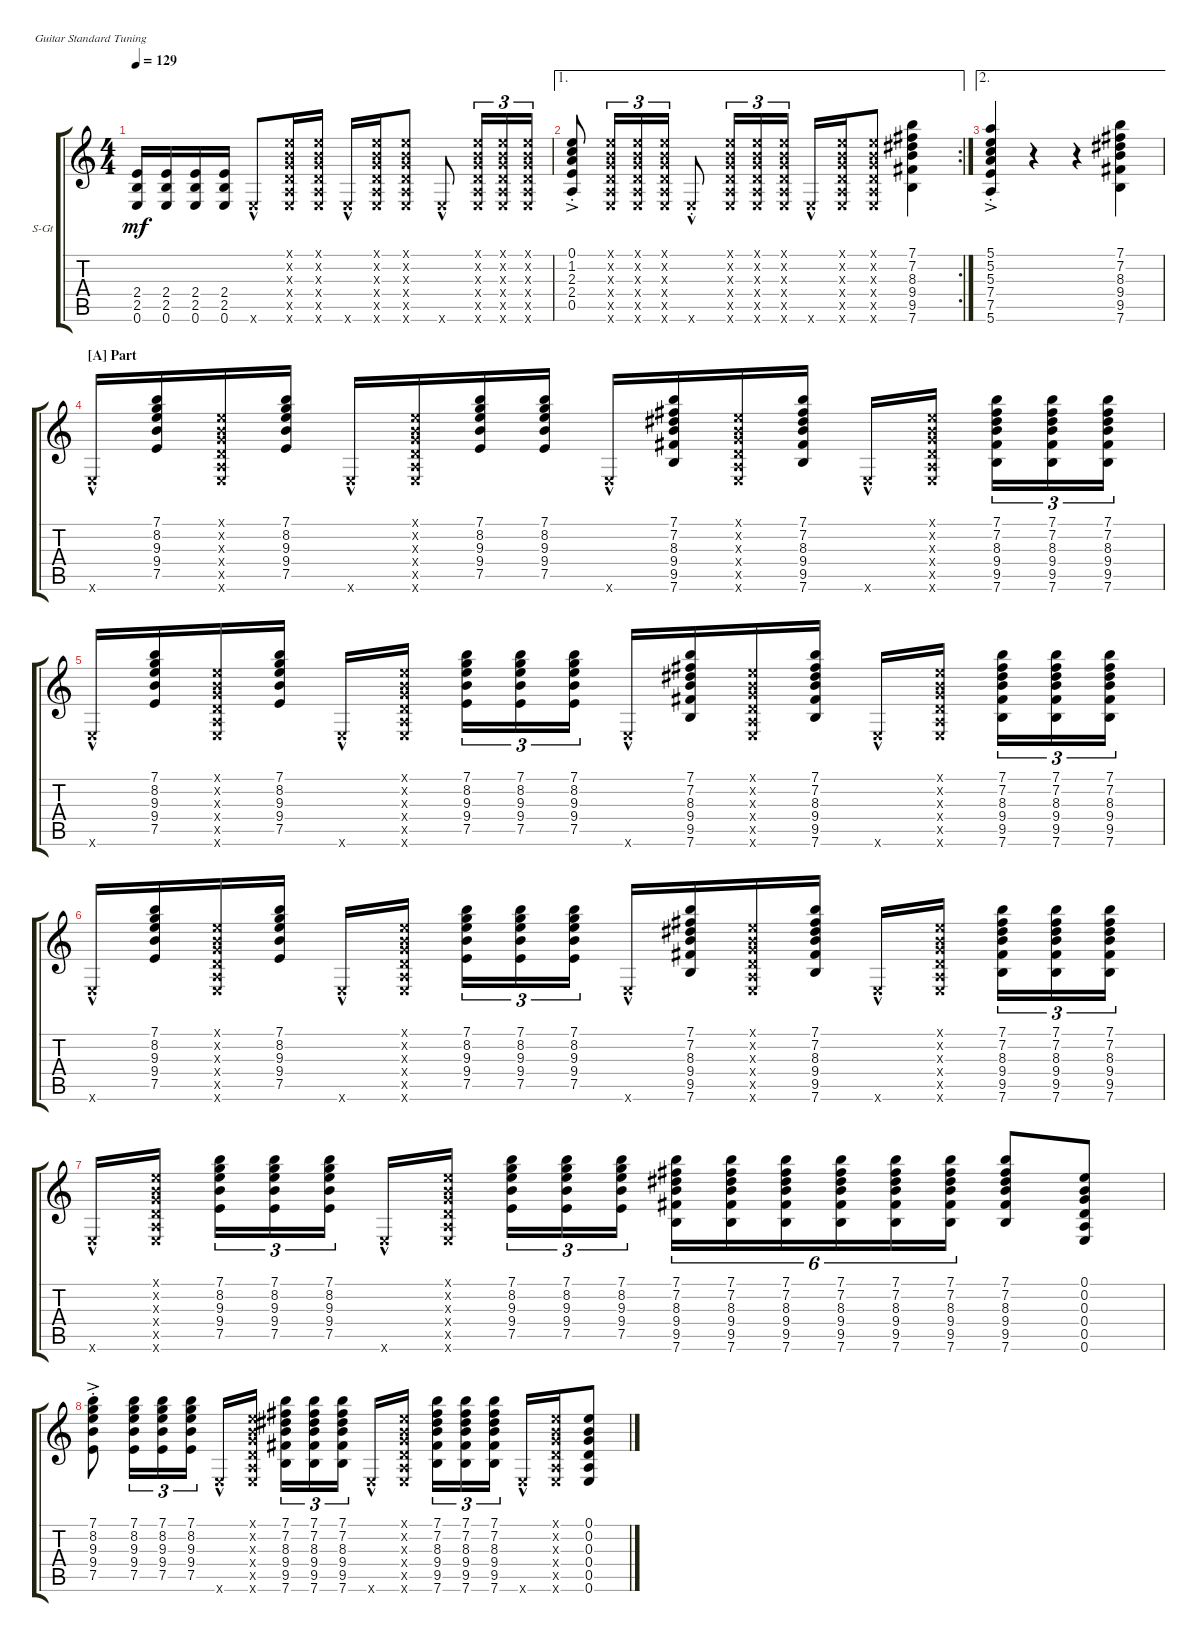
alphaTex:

\defaultSystemsLayout 4
\bracketExtendMode groupsimilarinstruments
\firstSystemTrackNameOrientation horizontal
\otherSystemsTrackNameOrientation horizontal
\track ("Gabriela" "S-Gt") {mute instrument acousticguitarsteel}
\staff {score tabs}
\tuning (E4 B3 G3 D3 A2 E2)
\ts (4 4)
\tempo 129
\clef g2
\ks c
(2.4 2.5 0.6).16{dy mf} (0.6 2.5 2.4).16 (0.6 2.5 2.4).16 (0.6 2.5 2.4).16 0.6{hac x}.8 (0.6{x} 0.5{x} 0.4{x} 0.3{x} 0.2{x} 0.1{x}).16 (0.6{x} 0.5{x} 0.4{x} 0.3{x} 0.2{x} 0.1{x}).16 0.6{hac x}.16 (0.6{x} 0.5{x} 0.4{x} 0.3{x} 0.2{x} 0.1{x}).16 (0.6{x} 0.5{x} 0.4{x} 0.3{x} 0.2{x} 0.1{x}).8 0.6{hac x}.8 (0.6{x} 0.5{x} 0.4{x} 0.3{x} 0.2{x} 0.1{x}).16{tu (3 2)} (0.6{x} 0.5{x} 0.4{x} 0.3{x} 0.2{x} 0.1{x}).16{tu (3 2)} (0.6{x} 0.5{x} 0.4{x} 0.3{x} 0.2{x} 0.1{x}).16{tu (3 2)} |
\ae 1
\rc 2
(0.5{ac st} 2.4{ac st} 2.3{ac st} 1.2 0.1).8 (0.1{x} 0.2{x} 0.3{x} 0.4{x} 0.5{x} 0.6{x}).16{tu (3 2)} (0.6{x} 0.5{x} 0.4{x} 0.3{x} 0.2{x} 0.1{x}).16{tu (3 2)} (0.1{x} 0.2{x} 0.3{x} 0.4{x} 0.5{x} 0.6{x}).16{tu (3 2)} 0.6{hac st x}.8 (0.6{x} 0.5{x} 0.4{x} 0.3{x} 0.2{x} 0.1{x}).16{tu (3 2)} (0.6{x} 0.5{x} 0.4{x} 0.3{x} 0.2{x} 0.1{x}).16{tu (3 2)} (0.6{x} 0.5{x} 0.4{x} 0.3{x} 0.2{x} 0.1{x}).16{tu (3 2)} 0.6{hac x}.16 (0.6{x} 0.5{x} 0.4{x} 0.3{x} 0.2{x} 0.1{x}).16 (0.6{x} 0.5{x} 0.4{x} 0.3{x} 0.2{x} 0.1{x}).8 (7.6 9.5 9.4 8.3 7.2 7.1).4 |
\ae 2
(5.6{ac st} 7.5{ac st} 7.4{ac st} 5.3{ac st} 5.2{ac st} 5.1{ac st}).4 r.4 r.4 (7.6 9.5 9.4 8.3 7.2 7.1).4 |
\section ("A" "Part")
0.6{hac x}.16 (7.5 9.4 9.3 8.2 7.1).16 (0.1{x} 0.6{x} 0.5{x} 0.4{x} 0.3{x} 0.2{x}).16 (7.5 9.4 9.3 8.2 7.1).16 0.6{hac x}.16 (0.1{x} 0.6{x} 0.5{x} 0.4{x} 0.3{x} 0.2{x}).16 (7.5 9.4 9.3 8.2 7.1).16 (7.5 9.4 9.3 8.2 7.1).16 0.6{hac x}.16 (7.6 9.5 9.4 8.3 7.2 7.1).16 (0.1{x} 0.6{x} 0.5{x} 0.4{x} 0.3{x} 0.2{x}).16 (7.6 9.5 9.4 8.3 7.2 7.1).16 0.6{hac x}.16 (0.1{x} 0.6{x} 0.5{x} 0.4{x} 0.3{x} 0.2{x}).16 (7.6 9.5 9.4 8.3 7.2 7.1).16{tu (3 2)} (7.6 9.5 9.4 8.3 7.2 7.1).16{tu (3 2)} (7.6 9.5 9.4 8.3 7.2 7.1).16{tu (3 2)} |
0.6{hac x}.16 (7.5 9.4 9.3 8.2 7.1).16 (0.1{x} 0.6{x} 0.5{x} 0.4{x} 0.3{x} 0.2{x}).16 (7.5 9.4 9.3 8.2 7.1).16 0.6{hac x}.16 (0.1{x} 0.6{x} 0.5{x} 0.4{x} 0.3{x} 0.2{x}).16 (7.5 9.4 9.3 8.2 7.1).16{tu (3 2)} (7.1 8.2 9.3 9.4 7.5).16{tu (3 2)} (7.5 9.4 9.3 8.2 7.1).16{tu (3 2)} 0.6{hac x}.16 (7.6 9.5 9.4 8.3 7.2 7.1).16 (0.1{x} 0.6{x} 0.5{x} 0.4{x} 0.3{x} 0.2{x}).16 (7.6 9.5 9.4 8.3 7.2 7.1).16 0.6{hac x}.16 (0.1{x} 0.6{x} 0.5{x} 0.4{x} 0.3{x} 0.2{x}).16 (7.6 9.5 9.4 8.3 7.2 7.1).16{tu (3 2)} (7.6 9.5 9.4 8.3 7.2 7.1).16{tu (3 2)} (7.6 9.5 9.4 8.3 7.2 7.1).16{tu (3 2)} |
0.6{hac x}.16 (7.5 9.4 9.3 8.2 7.1).16 (0.1{x} 0.6{x} 0.5{x} 0.4{x} 0.3{x} 0.2{x}).16 (7.5 9.4 9.3 8.2 7.1).16 0.6{hac x}.16 (0.1{x} 0.6{x} 0.5{x} 0.4{x} 0.3{x} 0.2{x}).16 (7.5 9.4 9.3 8.2 7.1).16{tu (3 2)} (7.1 8.2 9.3 9.4 7.5).16{tu (3 2)} (7.5 9.4 9.3 8.2 7.1).16{tu (3 2)} 0.6{hac x}.16 (7.6 9.5 9.4 8.3 7.2 7.1).16 (0.1{x} 0.6{x} 0.5{x} 0.4{x} 0.3{x} 0.2{x}).16 (7.6 9.5 9.4 8.3 7.2 7.1).16 0.6{hac x}.16 (0.1{x} 0.6{x} 0.5{x} 0.4{x} 0.3{x} 0.2{x}).16 (7.6 9.5 9.4 8.3 7.2 7.1).16{tu (3 2)} (7.6 9.5 9.4 8.3 7.2 7.1).16{tu (3 2)} (7.6 9.5 9.4 8.3 7.2 7.1).16{tu (3 2)} |
0.6{hac x}.16 (0.1{x} 0.6{x} 0.5{x} 0.4{x} 0.3{x} 0.2{x}).16 (7.5 9.4 9.3 8.2 7.1).16{tu (3 2)} (7.1 8.2 9.3 9.4 7.5).16{tu (3 2)} (7.5 9.4 9.3 8.2 7.1).16{tu (3 2)} 0.6{hac x}.16 (0.1{x} 0.6{x} 0.5{x} 0.4{x} 0.3{x} 0.2{x}).16 (7.5 9.4 9.3 8.2 7.1).16{tu (3 2)} (7.1 8.2 9.3 9.4 7.5).16{tu (3 2)} (7.5 9.4 9.3 8.2 7.1).16{tu (3 2)} (7.6 9.5 9.4 8.3 7.2 7.1).16{tu (6 4)} (7.6 9.5 9.4 8.3 7.2 7.1).16{tu (6 4)} (7.6 9.5 9.4 8.3 7.2 7.1).16{tu (6 4)} (7.6 9.5 9.4 8.3 7.2 7.1).16{tu (6 4)} (7.6 9.5 9.4 8.3 7.2 7.1).16{tu (6 4)} (7.6 9.5 9.4 8.3 7.2 7.1).16{tu (6 4)} (7.6 9.5 9.4 8.3 7.2 7.1).8 (0.1 0.2 0.3 0.4 0.5 0.6).8 |
(7.5{ac st} 9.4{ac st} 9.3{ac st} 8.2{ac st} 7.1{ac st}).8 (7.5 9.4 9.3 8.2 7.1).16{tu (3 2)} (7.5 9.4 9.3 8.2 7.1).16{tu (3 2)} (7.5 9.4 9.3 8.2 7.1).16{tu (3 2)} 0.6{hac x}.16 (0.1{x} 0.6{x} 0.5{x} 0.4{x} 0.3{x} 0.2{x}).16 (9.5 9.4 8.3 7.2 7.1 7.6).16{tu (3 2)} (7.1 7.2 8.3 9.4 9.5 7.6).16{tu (3 2)} (9.5 9.4 8.3 7.2 7.1 7.6).16{tu (3 2)} 0.6{hac x}.16 (0.1{x} 0.6{x} 0.5{x} 0.4{x} 0.3{x} 0.2{x}).16 (7.6 9.5 9.4 8.3 7.2 7.1).16{tu (3 2)} (7.6 9.5 9.4 8.3 7.2 7.1).16{tu (3 2)} (7.6 9.5 9.4 8.3 7.2 7.1).16{tu (3 2)} 0.6{hac x}.16 (0.1{x} 0.6{x} 0.5{x} 0.4{x} 0.3{x} 0.2{x}).16 (0.6 0.5 0.4 0.3 0.2 0.1).8
